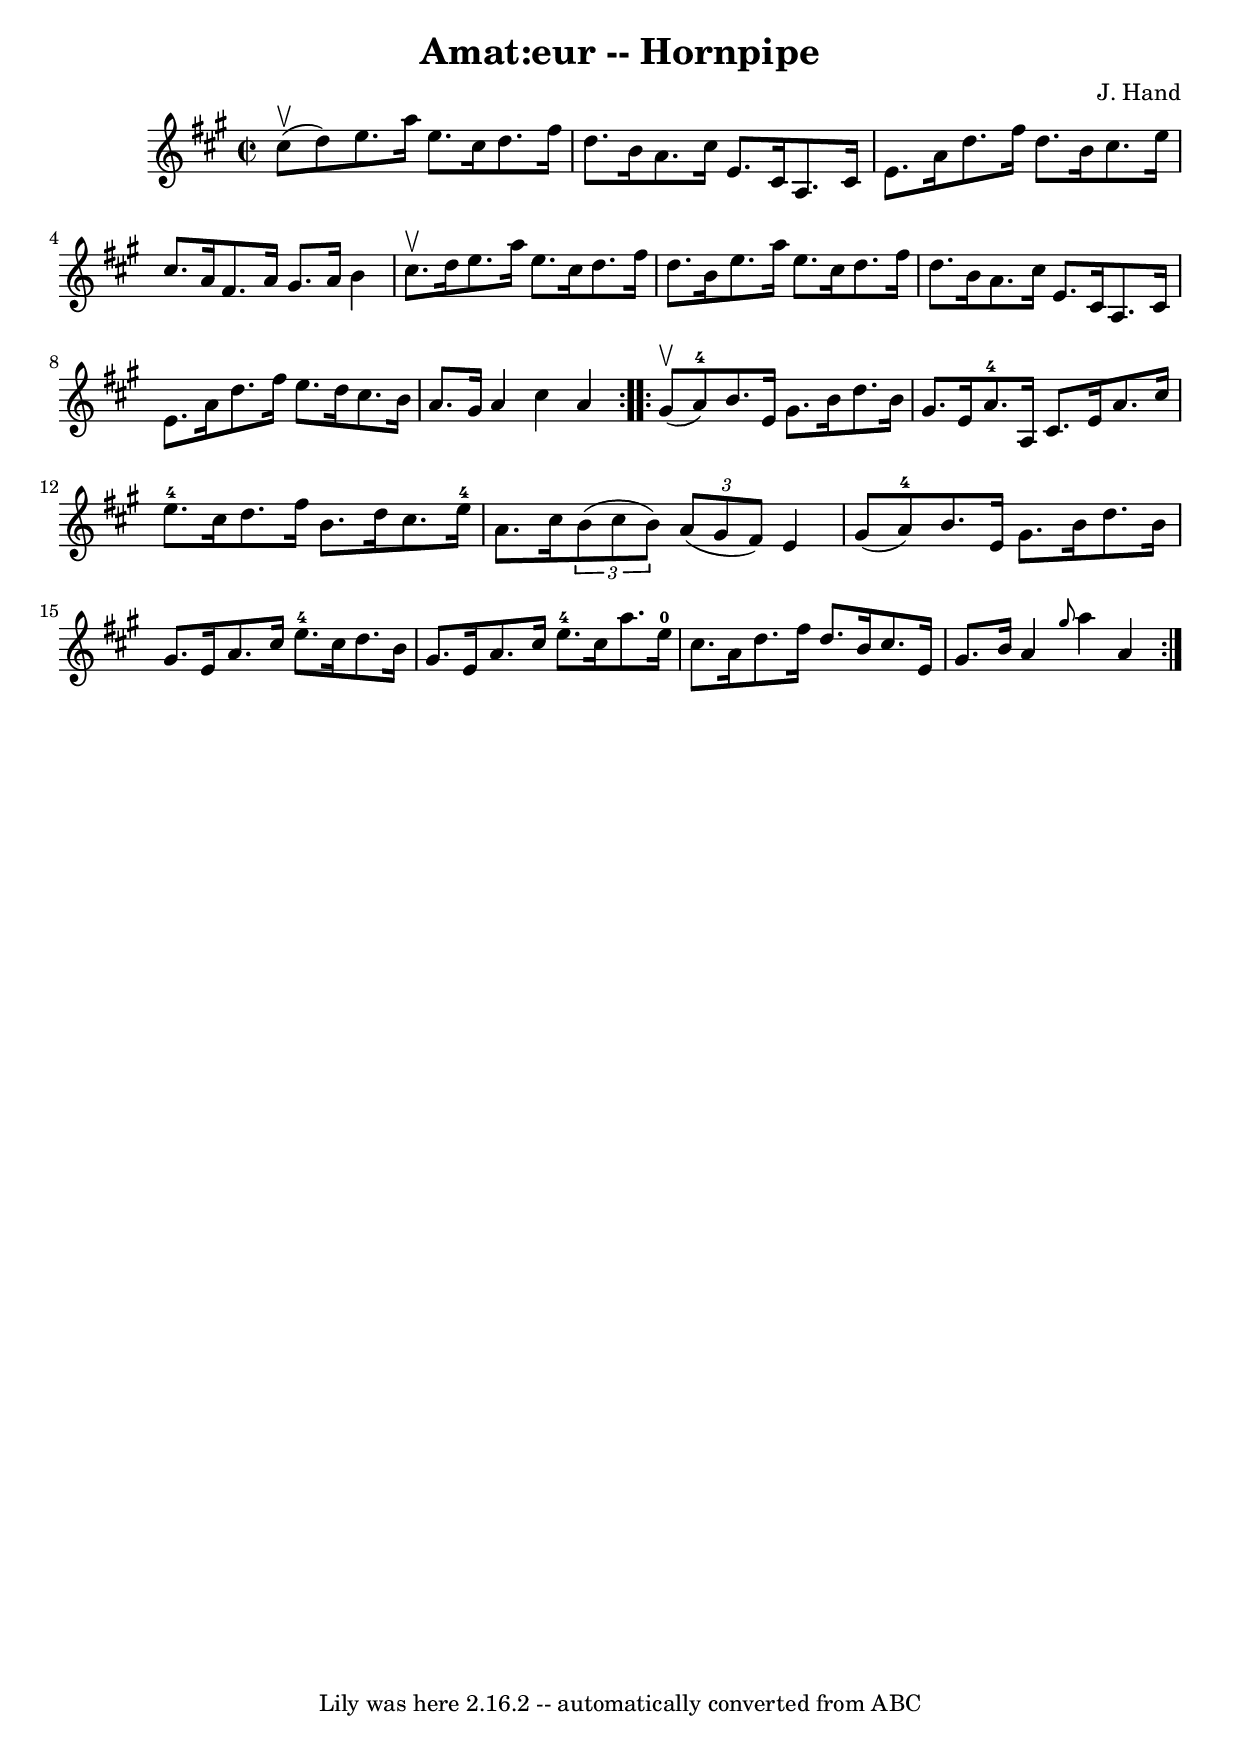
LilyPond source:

\version "2.16.2"
\include "Mammoth.ily"
\header {
  %% book = "Cole's 1000 Fiddle Tunes"
  composer = "J. Hand"
  crossRefNumber = "1"
  footnotes = ""
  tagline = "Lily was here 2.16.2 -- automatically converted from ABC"
  title = "Amat:eur -- Hornpipe"

}
voicedefault =  {



  \repeat volta 2 {

    \override Staff.TimeSignature #'style = #'C
    \time 2/2 
    \key a \major
    cis''8 (^\upbow d''8) |
    e''8.    
    a''16 e''8. cis''16 d''8. fis''16 d''8. b'16  |
    a'8. 
    cis''16 e'8. cis'16 a8. cis'16 e'8. a'16  |
    d''8. 
    fis''16 d''8. b'16 cis''8. e''16 cis''8. a'16  |
    
    fis'8. a'16 gis'8. a'16 b'4 cis''8.^\upbow d''16  |
    
    e''8. a''16 e''8. cis''16 d''8. fis''16 d''8. b'16   |
    e''8. a''16 e''8. cis''16 d''8. fis''16 d''8.    
    b'16  |
    a'8. cis''16 e'8. cis'16 a8. cis'16 e'8.    
    a'16  |
    d''8. fis''16 e''8. d''16 cis''8. b'16 a'8.  
    gis'16  |
    a'4 cis''4 a'4  
  }     
  \repeat volta 2 {
    gis'8 (^\upbow a'8-4) |
    b'8. e'16 gis'8. b'16 d''8.    
    b'16 gis'8. e'16  |
    a'8.-4 a16 cis'8. e'16 a'8.    
    cis''16 e''8.-4 cis''16  |
    d''8. fis''16 b'8. d''16 
    cis''8. e''16-4 a'8. cis''16  |
    \times 2/3 { b'8 (
		 cis''8 b'8) 
	       }   \times 2/3 { a'8 (gis'8 fis'8) 
			      } e'4    
    gis'8 (a'8-4) |
    b'8. e'16 gis'8. b'16 d''8.    
    b'16 gis'8. e'16  |
    a'8. cis''16 e''8.-4 cis''16    
    d''8. b'16 gis'8. e'16  |
    a'8. cis''16 e''8.-4   
    cis''16 a''8. e''16-0 cis''8. a'16  |
    d''8. fis''16   
    d''8. b'16 cis''8. e'16 gis'8. b'16  |
    a'4  \grace {   
      gis''8  
    } a''4 a'4  
  }   

}

\score{
  <<

    \context Staff="default"
    {
      \voicedefault 
      
    }

  >>
  \layout {
    
  }
  \midi {
  }

}
